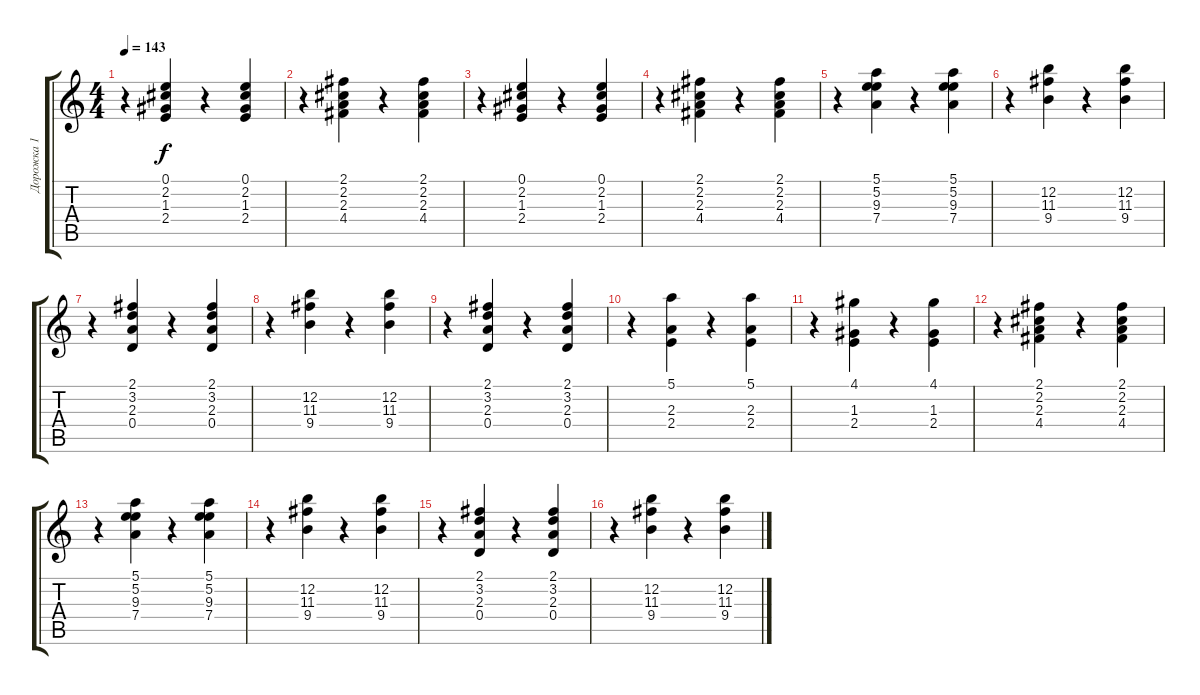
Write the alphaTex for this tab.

\track ("Дорожка 1" "Дорожка 1") {instrument electricguitarclean}
\staff {score tabs}
\tuning (E4 B3 G3 D3 A2 E2) {hide}
\ts (4 4)
\tempo 143
\clef g2
\ks c
r.4{dy f} (0.1 2.2 1.3 2.4).4 r.4 (0.1 2.2 1.3 2.4).4 |
r.4 (2.1 2.2 2.3 4.4).4 r.4 (2.1 2.2 2.3 4.4).4 |
r.4 (0.1 2.2 1.3 2.4).4 r.4 (0.1 2.2 1.3 2.4).4 |
r.4 (2.1 2.2 2.3 4.4).4 r.4 (2.1 2.2 2.3 4.4).4 |
r.4 (5.1 5.2 9.3 7.4).4 r.4 (5.1 5.2 9.3 7.4).4 |
r.4 (12.2 11.3 9.4).4 r.4 (12.2 11.3 9.4).4 |
r.4 (2.1 3.2 2.3 0.4).4 r.4 (2.1 3.2 2.3 0.4).4 |
r.4 (12.2 11.3 9.4).4 r.4 (12.2 11.3 9.4).4 |
r.4 (2.1 3.2 2.3 0.4).4 r.4 (2.1 3.2 2.3 0.4).4 |
r.4 (5.1 2.3 2.4).4 r.4 (5.1 2.3 2.4).4 |
r.4 (4.1 1.3 2.4).4 r.4 (4.1 1.3 2.4).4 |
r.4 (2.1 2.2 2.3 4.4).4 r.4 (2.1 2.2 2.3 4.4).4 |
r.4 (5.1 5.2 9.3 7.4).4 r.4 (5.1 5.2 9.3 7.4).4 |
r.4 (12.2 11.3 9.4).4 r.4 (12.2 11.3 9.4).4 |
r.4 (2.1 3.2 2.3 0.4).4 r.4 (2.1 3.2 2.3 0.4).4 |
r.4 (12.2 11.3 9.4).4 r.4 (12.2 11.3 9.4).4
